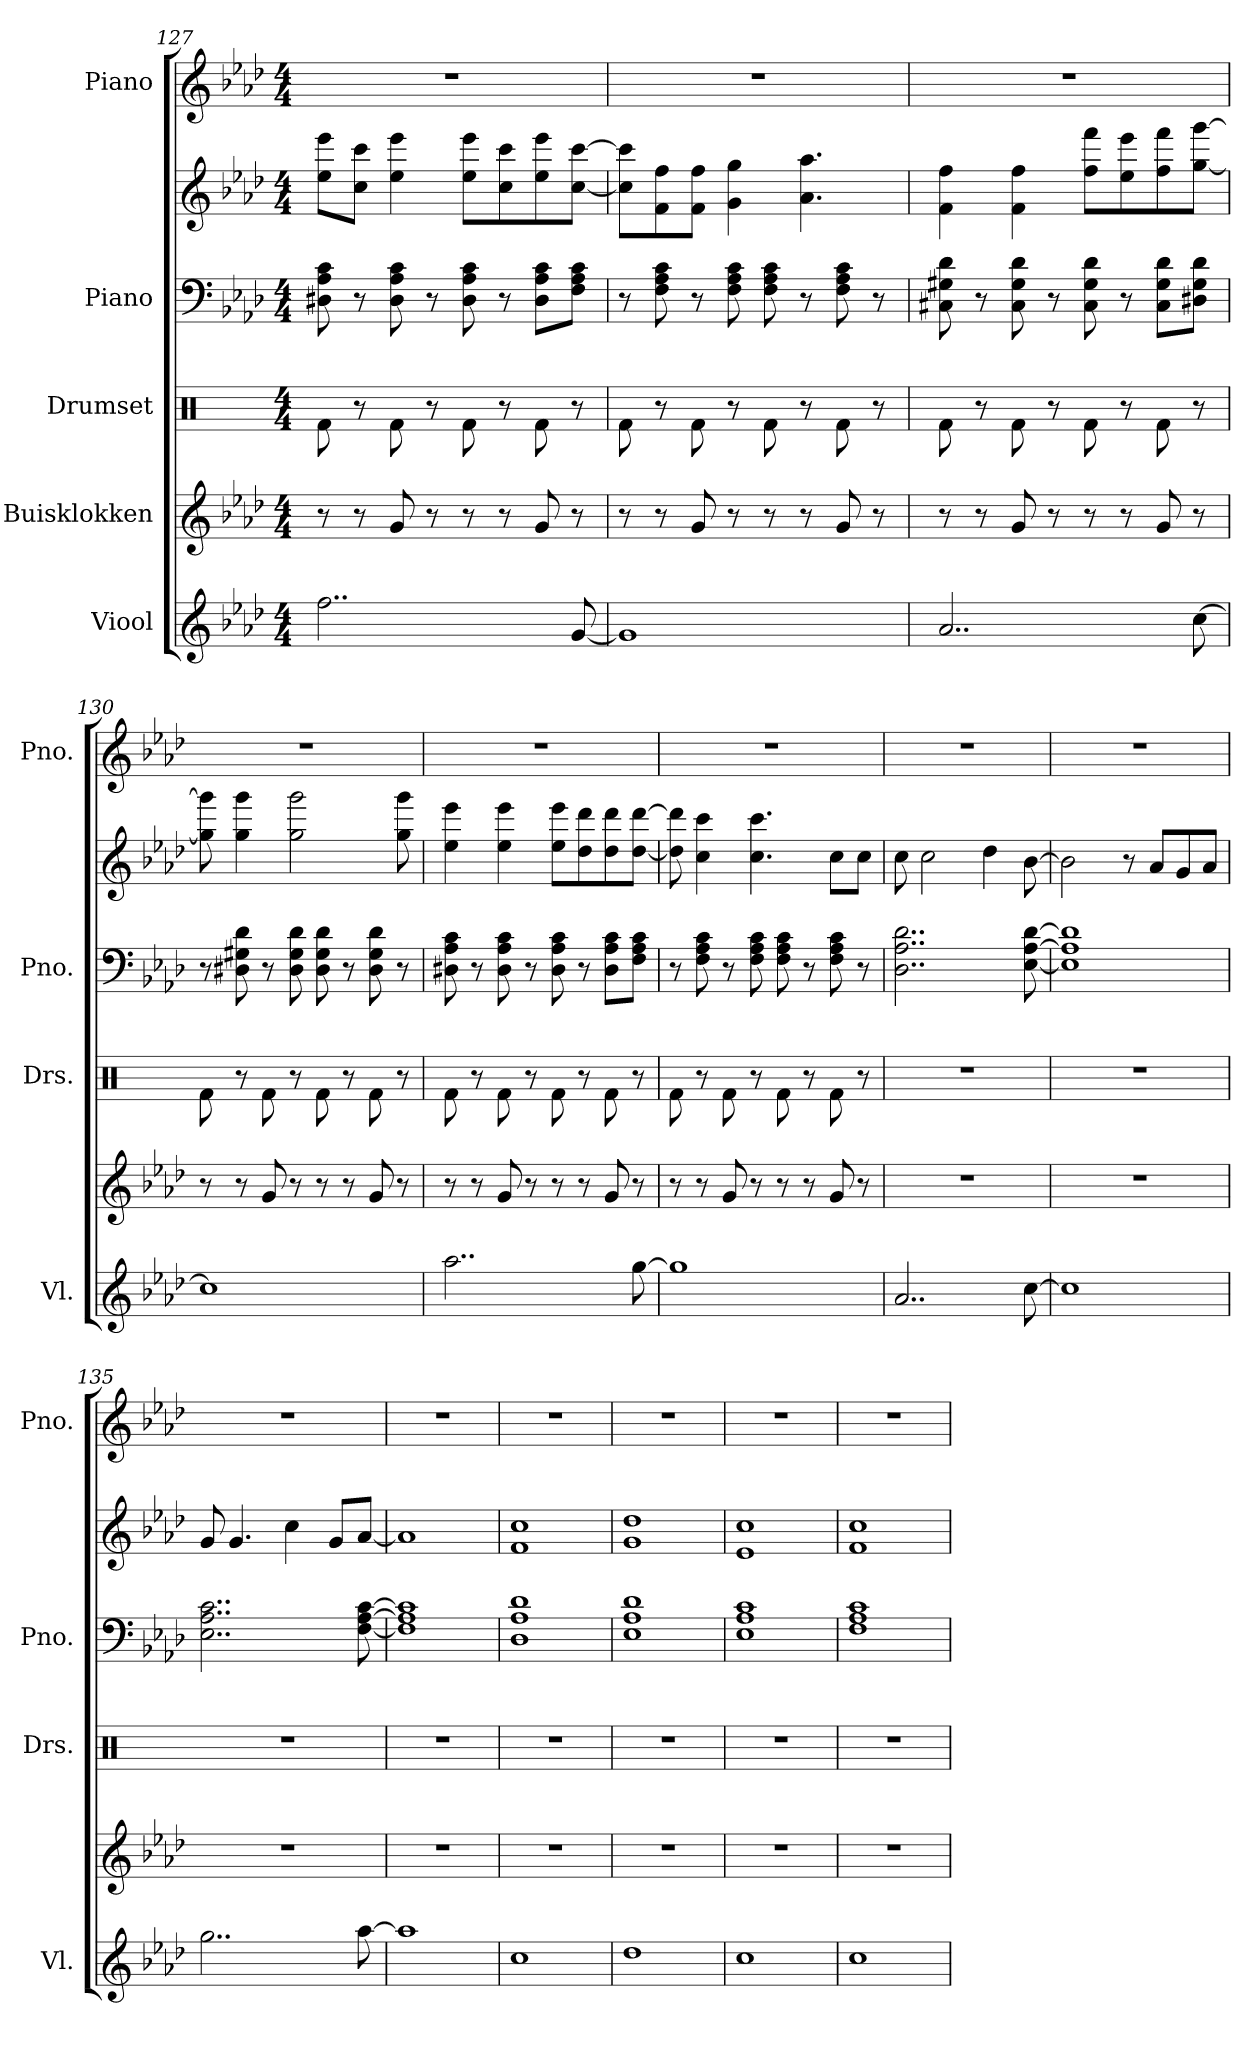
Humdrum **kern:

**kern	**kern	**kern	**kern	**kern	**kern
*part5	*part4	*part3	*part2	*part2	*part1
*staff6	*staff5	*staff4	*staff3	*staff2	*staff1
*I"Viool	*I"Buisklokken	*I"Drumset	*I"Piano	*	*I"Piano
*I'Vl.	*	*I'Drs.	*I'Pno.	*	*I'Pno.
*clefG2	*clefG2	*clefX	*clefF4	*clefG2	*clefG2
*k[b-e-a-d-]	*k[b-e-a-d-]	*k[]	*k[b-e-a-d-]	*k[b-e-a-d-]	*k[b-e-a-d-]
*M4/4	*M4/4	*M4/4	*M4/4	*M4/4	*M4/4
=127	=127	=127	=127	=127	=127
2..ff\	8r	8Rf\	8D#X\ 8A-\ 8c\	8ee-\ 8eee-\L	1r
.	8r	8r	8r	8cc\ 8ccc\J	.
.	8g/	8Rf\	8D#\ 8A-\ 8c\	4ee-\ 4eee-\	.
.	8r	8r	8r	.	.
.	8r	8Rf\	8D#\ 8A-\ 8c\	8ee-\ 8eee-\L	.
.	8r	8r	8r	8cc\ 8ccc\	.
.	8g/	8Rf\	8D#\ 8A-\ 8c\L	8ee-\ 8eee-\	.
[8g/	8r	8r	8F\ 8A-\ 8c\J	[8cc\ [8ccc\J	.
!!LO:LB:g=z
=128	=128	=128	=128	=128	=128
1g]	8r	8Rf\	8r	8cc\] 8ccc\]L	1r
.	8r	8r	8F\ 8A-\ 8c\	8f\ 8ff\	.
.	8g/	8Rf\	8r	8f\ 8ff\J	.
.	8r	8r	8F\ 8A-\ 8c\	4g\ 4gg\	.
.	8r	8Rf\	8F\ 8A-\ 8c\	.	.
.	8r	8r	8r	4.a-\ 4.aa-\	.
.	8g/	8Rf\	8F\ 8A-\ 8c\	.	.
.	8r	8r	8r	.	.
=129	=129	=129	=129	=129	=129
2..a-/	8r	8Rf\	8C#X\ 8G#X\ 8d-\	4f\ 4ff\	1r
.	8r	8r	8r	.	.
.	8g/	8Rf\	8C#\ 8G#\ 8d-\	4f\ 4ff\	.
.	8r	8r	8r	.	.
.	8r	8Rf\	8C#\ 8G#\ 8d-\	8ff\ 8fff\L	.
.	8r	8r	8r	8ee-\ 8eee-\	.
.	8g/	8Rf\	8C#\ 8G#\ 8d-\L	8ff\ 8fff\	.
[8cc\	8r	8r	8D#X\ 8G#\ 8d-\J	[8gg\ [8ggg\J	.
=130	=130	=130	=130	=130	=130
1cc]	8r	8Rf\	8r	8gg\] 8ggg\]	1r
.	8r	8r	8D#X\ 8G#X\ 8d-\	4gg\ 4ggg\	.
.	8g/	8Rf\	8r	.	.
.	8r	8r	8D#\ 8G#\ 8d-\	2gg\ 2ggg\	.
.	8r	8Rf\	8D#\ 8G#\ 8d-\	.	.
.	8r	8r	8r	.	.
.	8g/	8Rf\	8D#\ 8G#\ 8d-\	.	.
.	8r	8r	8r	8gg\ 8ggg\	.
!!LO:PB:g=z
=131	=131	=131	=131	=131	=131
2..aa-\	8r	8Rf\	8D#X\ 8A-\ 8c\	4ee-\ 4eee-\	1r
.	8r	8r	8r	.	.
.	8g/	8Rf\	8D#\ 8A-\ 8c\	4ee-\ 4eee-\	.
.	8r	8r	8r	.	.
.	8r	8Rf\	8D#\ 8A-\ 8c\	8ee-\ 8eee-\L	.
.	8r	8r	8r	8dd-\ 8ddd-\	.
.	8g/	8Rf\	8D#\ 8A-\ 8c\L	8dd-\ 8ddd-\	.
[8gg\	8r	8r	8F\ 8A-\ 8c\J	[8dd-\ [8ddd-\J	.
=132	=132	=132	=132	=132	=132
1gg]	8r	8Rf\	8r	8dd-\] 8ddd-\]	1r
.	8r	8r	8F\ 8A-\ 8c\	4cc\ 4ccc\	.
.	8g/	8Rf\	8r	.	.
.	8r	8r	8F\ 8A-\ 8c\	4.cc\ 4.ccc\	.
.	8r	8Rf\	8F\ 8A-\ 8c\	.	.
.	8r	8r	8r	.	.
.	8g/	8Rf\	8F\ 8A-\ 8c\	8cc\L	.
.	8r	8r	8r	8cc\J	.
=133	=133	=133	=133	=133	=133
2..a-/	1r	1r	2..D-\ 2..A-\ 2..d-\	8cc\	1r
.	.	.	.	2cc\	.
.	.	.	.	4dd-\	.
[8cc\	.	.	[8E-\ [8A-\ [8d-\	[8b-\	.
=134	=134	=134	=134	=134	=134
1cc]	1r	1r	1E-] 1A-] 1d-]	2b-\]	1r
.	.	.	.	8r	.
.	.	.	.	8a-/L	.
.	.	.	.	8g/	.
.	.	.	.	8a-/J	.
=135	=135	=135	=135	=135	=135
2..gg\	1r	1r	2..E-\ 2..A-\ 2..c\	8g/	1r
.	.	.	.	4.g/	.
.	.	.	.	4cc\	.
.	.	.	.	8g/L	.
[8aa-\	.	.	[8F\ [8A-\ [8c\	[8a-/J	.
!!LO:LB:g=z
=136	=136	=136	=136	=136	=136
1aa-]	1r	1r	1F] 1A-] 1c]	1a-]	1r
=137	=137	=137	=137	=137	=137
1cc	1r	1r	1D- 1A- 1d-	1f 1cc	1r
=138	=138	=138	=138	=138	=138
1dd-	1r	1r	1E- 1A- 1d-	1g 1dd-	1r
=139	=139	=139	=139	=139	=139
1cc	1r	1r	1E- 1A- 1c	1e- 1cc	1r
=140	=140	=140	=140	=140	=140
1cc	1r	1r	1F 1A- 1c	1f 1cc	1r
=	=	=	=	=	=
*-	*-	*-	*-	*-	*-
